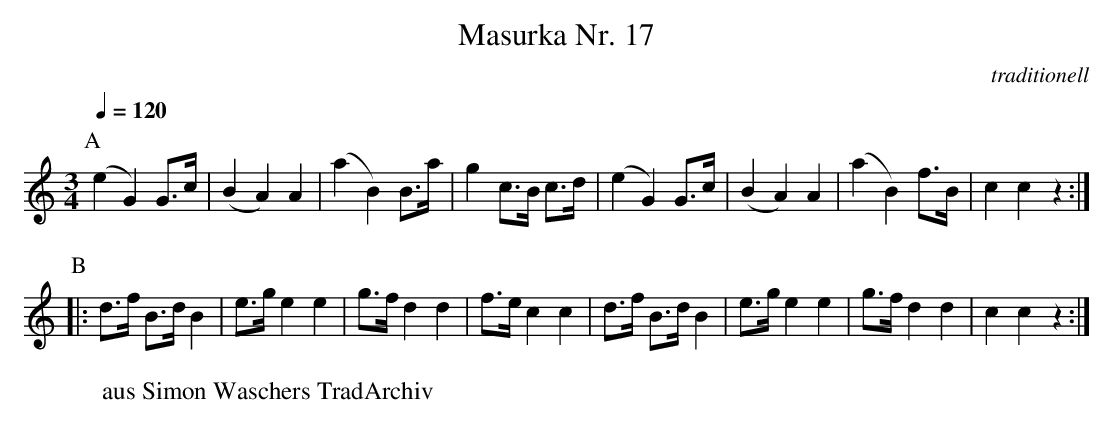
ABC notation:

X:1
T:Masurka Nr. 17
C:traditionell
Q:1/4=120 %im buch
M:3/4
L:1/8
K:C %Transposed from Bb
P:A
(e2 G2) G>c | (B2 A2) A2 | (a2 B2) B>a | g2 c>B c>d |\
(e2 G2) G>c | (B2 A2) A2 | (a2 B2) f>B | c2 c2 z2 :|
P:B
|:\
d>f B>d B2 | e>g e2 e2 | g>f d2 d2 | f>e c2 c2 |\
d>f B>d B2 | e>g e2 e2 | g>f d2 d2 | c2c2 z2 :|
W:aus Simon Waschers TradArchiv
